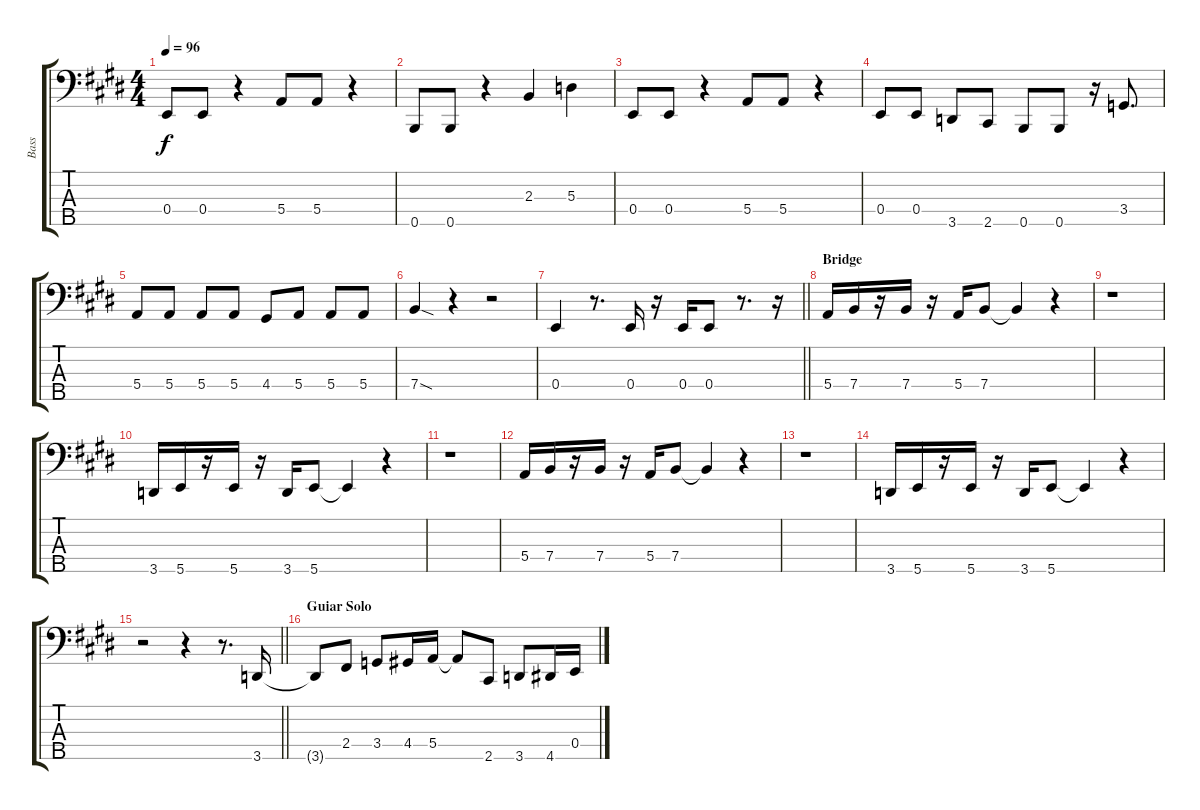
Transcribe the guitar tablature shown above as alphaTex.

\track ("Bass" "Bass") {instrument electricbassfinger}
\staff {score tabs}
\tuning (G2 D2 A1 E1 B0) {hide}
\ts (4 4)
\tempo 96
\clef f4
\ks c#minor
0.4.8{dy f} 0.4.8 r.4 5.4.8 5.4.8 r.4 |
\ks e
0.5.8 0.5.8 r.4 2.3.4 5.3.4 |
\ks c#minor
0.4.8 0.4.8 r.4 5.4.8 5.4.8 r.4 |
0.4.8 0.4.8 3.5.8 2.5.8 0.5.8 0.5.8 r.16 3.4.8{d} |
5.4.8 5.4.8 5.4.8 5.4.8 4.4.8 5.4.8 5.4.8 5.4.8 |
\ks e
7.4{sod}.4 r.4 r.2 |
\barLineRight lightlight
\ks c#minor
0.4.4 r.8{d} 0.4.16 r.16 0.4.16 0.4.8 r.8{d} r.16 |
\section ("" "Bridge")
\ks e
5.4.16 7.4.16 r.16 7.4.16 r.16 5.4.16 7.4.8 7.4{t}.4 r.4 |
\ks c#minor
r.1 |
3.5.16 5.5.16 r.16 5.5.16 r.16 3.5.16 5.5.8 5.5{t}.4 r.4 |
r.1 |
5.4.16 7.4.16 r.16 7.4.16 r.16 5.4.16 7.4.8 7.4{t}.4 r.4 |
r.1 |
3.5.16 5.5.16 r.16 5.5.16 r.16 3.5.16 5.5.8 5.5{t}.4 r.4 |
\barLineRight lightlight
r.2 r.4 r.8{d} 3.5.16 |
\section ("" "Guiar Solo")
3.5{t}.8 2.4.8 3.4.8 4.4.16 5.4.16 5.4{t}.8 2.5.8 3.5.8 4.5.16 0.4.16
